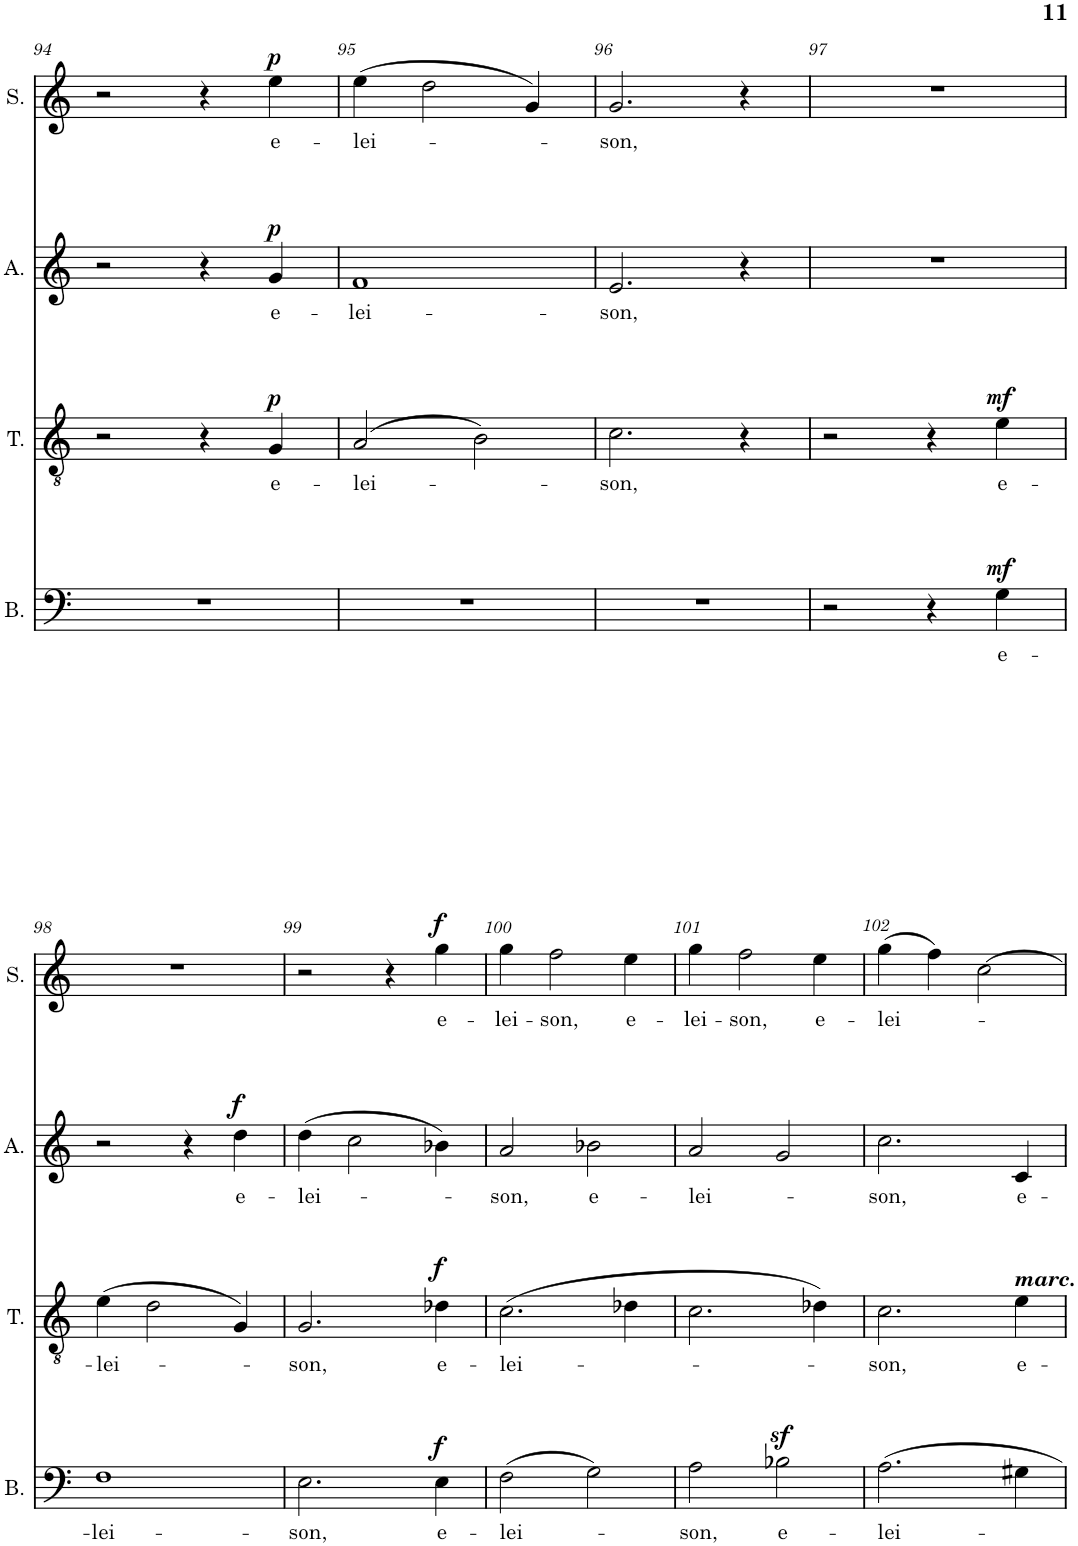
**kern	**text	**dynam	**kern	**text	**dynam	**kern	**text	**dynam	**kern	**text	**dynam
*part4	*part4	*part4	*part3	*part3	*part3	*part2	*part2	*part2	*part1	*part1	*part1
*staff4	*staff4	*staff4	*staff3	*staff3	*staff3	*staff2	*staff2	*staff2	*staff1	*staff1	*staff1
*I"Basse	*	*	*I"Ténor	*	*	*I"Alto	*	*	*I"Soprano	*	*
*I'B.	*	*	*I'T.	*	*	*I'A.	*	*	*I'S.	*	*
!!LO:PB:g=z
*clefF4	*	*	*clefGv2	*	*	*clefG2	*	*	*clefG2	*	*
*k[]	*	*	*k[]	*	*	*k[]	*	*	*k[]	*	*
*M4/4	*	*	*M4/4	*	*	*M4/4	*	*	*M4/4	*	*
*met(c)	*	*	*met(c)	*	*	*met(c)	*	*	*met(c)	*	*
=94	=94	=94	=94	=94	=94	=94	=94	=94	=94	=94	=94
1r	.	.	2r	.	.	2r	.	.	2r	.	.
.	.	.	4r	.	.	4r	.	.	4r	.	.
!	!	!	!	!LO:LY:b	!LO:DY:a	!	!LO:LY:b	!LO:DY:a	!	!LO:LY:b	!LO:DY:a
.	.	.	4G/	e-	p	4g/	e-	p	4ee\	e-	p
=95	=95	=95	=95	=95	=95	=95	=95	=95	=95	=95	=95
!	!	!	!	!LO:LY:b	!	!	!LO:LY:b	!	!	!LO:LY:b	!
1r	.	.	(2A/	-lei-	.	1f	-lei-	.	(4ee\	-lei-	.
.	.	.	.	.	.	.	.	.	2dd\	.	.
.	.	.	2B\)	.	.	.	.	.	.	.	.
.	.	.	.	.	.	.	.	.	4g/)	.	.
=96	=96	=96	=96	=96	=96	=96	=96	=96	=96	=96	=96
!	!	!	!	!LO:LY:b	!	!	!LO:LY:b	!	!	!LO:LY:b	!
1r	.	.	2.c\	-son,	.	2.e/	-son,	.	2.g/	-son,	.
.	.	.	4r	.	.	4r	.	.	4r	.	.
=97	=97	=97	=97	=97	=97	=97	=97	=97	=97	=97	=97
2r	.	.	2r	.	.	1r	.	.	1r	.	.
4r	.	.	4r	.	.	.	.	.	.	.	.
!	!LO:LY:b	!LO:DY:a	!	!LO:LY:b	!LO:DY:a	!	!	!	!	!	!
4G\	e-	mf	4e\	e-	mf	.	.	.	.	.	.
!!LO:LB:g=z
=98	=98	=98	=98	=98	=98	=98	=98	=98	=98	=98	=98
!	!LO:LY:b	!	!	!LO:LY:b	!	!	!	!	!	!	!
1F	-lei-	.	(4e\	-lei-	.	2r	.	.	1r	.	.
.	.	.	2d\	.	.	.	.	.	.	.	.
.	.	.	.	.	.	4r	.	.	.	.	.
!	!	!	!	!	!	!	!LO:LY:b	!LO:DY:a	!	!	!
.	.	.	4G/)	.	.	4dd\	e-	f	.	.	.
=99	=99	=99	=99	=99	=99	=99	=99	=99	=99	=99	=99
!	!LO:LY:b	!	!	!LO:LY:b	!	!	!LO:LY:b	!	!	!	!
2.E\	-son,	.	2.G/	-son,	.	(4dd\	-lei-	.	2r	.	.
.	.	.	.	.	.	2cc\	.	.	.	.	.
.	.	.	.	.	.	.	.	.	4r	.	.
!	!LO:LY:b	!LO:DY:a	!	!LO:LY:b	!LO:DY:a	!	!	!	!	!LO:LY:b	!LO:DY:a
4E\	e-	f	4d-X\	e-	f	4b-X\)	.	.	4gg\	e-	f
=100	=100	=100	=100	=100	=100	=100	=100	=100	=100	=100	=100
!	!LO:LY:b	!	!	!LO:LY:b	!	!	!LO:LY:b	!	!	!LO:LY:b	!
(2F\	-lei-	.	(2.c\	-lei-	.	2a/	-son,	.	4gg\	-lei-	.
!	!	!	!	!	!	!	!	!	!	!LO:LY:b	!
.	.	.	.	.	.	.	.	.	2ff\	-son,	.
!	!	!	!	!	!	!	!LO:LY:b	!	!	!	!
2G\)	.	.	.	.	.	2b-X\	e-	.	.	.	.
!	!	!	!	!	!	!	!	!	!	!LO:LY:b	!
.	.	.	4d-X\	.	.	.	.	.	4ee\	e-	.
=101	=101	=101	=101	=101	=101	=101	=101	=101	=101	=101	=101
!	!LO:LY:b	!	!	!	!	!	!LO:LY:b	!	!	!LO:LY:b	!
2A\	-son,	.	2.c\	.	.	2a/	-lei-	.	4gg\	-lei-	.
!	!	!	!	!	!	!	!	!	!	!LO:LY:b	!
.	.	.	.	.	.	.	.	.	2ff\	-son,	.
!	!LO:LY:b	!	!	!	!	!	!	!	!	!	!
2B-Xz>\	e-	.	.	.	.	2g/	.	.	.	.	.
!	!	!	!	!	!	!	!	!	!	!LO:LY:b	!
.	.	.	4d-X\)	.	.	.	.	.	4ee\	e-	.
=102	=102	=102	=102	=102	=102	=102	=102	=102	=102	=102	=102
!	!LO:LY:b	!	!	!LO:LY:b	!	!	!LO:LY:b	!	!	!LO:LY:b	!
2.A\	-lei-	.	2.c\	-son,	.	2.cc\	-son,	.	(4gg\	-lei-	.
.	.	.	.	.	.	.	.	.	4ff\)	.	.
.	.	.	.	.	.	.	.	.	[2cc\	.	.
!	!	!	!LO:TX:a:Bi:t=marc.	!	!	!	!	!	!	!	!
!	!	!	!	!LO:LY:b	!	!	!LO:LY:b	!	!	!	!
4G#X\	.	.	4e\	e-	.	4c/	e-	.	.	.	.
=	=	=	=	=	=	=	=	=	=	=	=
*-	*-	*-	*-	*-	*-	*-	*-	*-	*-	*-	*-
